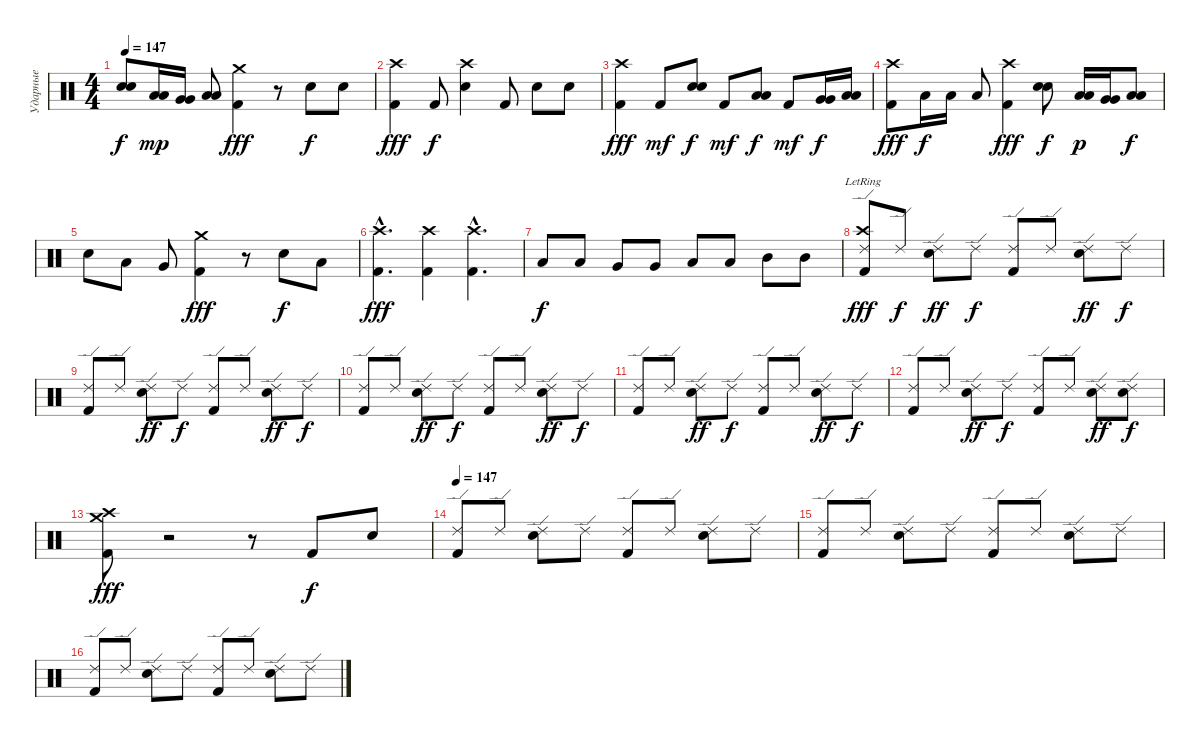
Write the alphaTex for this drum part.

\track ("Ударные" "Ударные") {instrument percussion}
\staff {score}
\articulation defaults
\ts (4 4)
\tempo 147
\clef neutral
\ks c
("Snare (hit) 2" "Snare (hit) 2").8{dy f} ("Low Floor Tom (hit)" "Low Floor Tom (hit)").16{dy mp} ("Very Low Tom (hit)" "Very Low Tom (hit)").16 ("Low Tom (hit)" "Low Tom (hit)").8 ("Crash medium (hit)" "Kick (hit) 2").4{dy fff} r.8 "Snare (hit) 2".8{dy f} "Snare (hit) 2".8 |
("Crash high (hit)" "Kick (hit) 2").4{dy fff} "Kick (hit) 2".8{dy f} ("Snare (hit) 2" "Crash high (hit)").4 "Kick (hit) 2".8 "Snare (hit) 2".8 "Snare (hit) 2".8 |
("Crash high (hit)" "Kick (hit) 2").4{dy fff} "Kick (hit) 2".8{dy mf} ("Snare (hit) 2" "Snare (hit) 2").8{dy f} "Kick (hit) 2".8{dy mf} ("Low Floor Tom (hit)" "Low Floor Tom (hit)").8{dy f} "Kick (hit) 2".8{dy mf} ("Very Low Tom (hit)" "Very Low Tom (hit)").16{dy f} ("Low Tom (hit)" "Low Tom (hit)").16 |
("Crash high (hit)" "Kick (hit) 2").8{dy fff} "Low Tom (hit)".16{dy f} "Low Tom (hit)".16 "Low Tom (hit)".8 ("Crash high (hit)" "Kick (hit) 2").4{dy fff} ("Snare (hit) 2" "Snare (hit) 2").8{dy f} ("Low Floor Tom (hit)" "Low Floor Tom (hit)").16{dy p} ("Very Low Tom (hit)" "Very Low Tom (hit)").16 ("Low Tom (hit)" "Low Tom (hit)").8{dy f} |
"Snare (hit) 2".8 "Low Floor Tom (hit)".8 "Very Low Tom (hit)".8 ("Crash medium (hit)" "Kick (hit) 2").4{dy fff} r.8 "Snare (hit) 2".8{dy f} "Low Floor Tom (hit)".8 |
("Crash high (hit)"{hac} "Kick (hit) 2"{hac}).4{d dy fff} ("Kick (hit) 2" "Crash high (hit)").4 ("Crash high (hit)"{hac} "Kick (hit) 2"{hac}).4{d} |
"Low Floor Tom (hit)".8{dy f} "Low Floor Tom (hit)".8 "Very Low Tom (hit)".8 "Very Low Tom (hit)".8 "Low Tom (hit)".8 "Low Tom (hit)".8 "Mid Tom (hit)".8 "Mid Tom (hit)".8 |
("Ride (edge) 2" "Kick (hit) 2" "Crash high (hit)"{lr}).8{dy fff} "Ride (edge) 2".8{dy f} ("Ride (edge) 2" "Snare (hit) 2").8{dy ff} "Ride (edge) 2".8{dy f} ("Ride (edge) 2" "Kick (hit) 2").8 "Ride (edge) 2".8 ("Ride (edge) 2" "Snare (hit) 2").8{dy ff} "Ride (edge) 2".8{dy f} |
("Ride (edge) 2" "Kick (hit) 2").8 "Ride (edge) 2".8 ("Ride (edge) 2" "Snare (hit) 2").8{dy ff} "Ride (edge) 2".8{dy f} ("Ride (edge) 2" "Kick (hit) 2").8 "Ride (edge) 2".8 ("Ride (edge) 2" "Snare (hit) 2").8{dy ff} "Ride (edge) 2".8{dy f} |
("Ride (edge) 2" "Kick (hit) 2").8 "Ride (edge) 2".8 ("Ride (edge) 2" "Snare (hit) 2").8{dy ff} "Ride (edge) 2".8{dy f} ("Ride (edge) 2" "Kick (hit) 2").8 "Ride (edge) 2".8 ("Ride (edge) 2" "Snare (hit) 2").8{dy ff} "Ride (edge) 2".8{dy f} |
("Ride (edge) 2" "Kick (hit) 2").8 "Ride (edge) 2".8 ("Ride (edge) 2" "Snare (hit) 2").8{dy ff} "Ride (edge) 2".8{dy f} ("Ride (edge) 2" "Kick (hit) 2").8 "Ride (edge) 2".8 ("Ride (edge) 2" "Snare (hit) 2").8{dy ff} "Ride (edge) 2".8{dy f} |
("Ride (edge) 2" "Kick (hit) 2").8 "Ride (edge) 2".8 ("Ride (edge) 2" "Snare (hit) 2").8{dy ff} "Ride (edge) 2".8{dy f} ("Ride (edge) 2" "Kick (hit) 2").8 "Ride (edge) 2".8 ("Ride (edge) 2" "Snare (hit) 2").8{dy ff} ("Ride (edge) 2" "Snare (hit) 2").8{dy f} |
("Crash high (hit)" "Kick (hit) 2" "Crash medium (hit)").8{dy fff} r.2 r.8 "Kick (hit) 2".8{dy f} "Snare (hit) 2".8 |
\tempo 147
("Ride (edge) 2" "Kick (hit) 2").8 "Ride (edge) 2".8 ("Ride (edge) 2" "Snare (hit) 2").8 "Ride (edge) 2".8 ("Ride (edge) 2" "Kick (hit) 2").8 "Ride (edge) 2".8 ("Ride (edge) 2" "Snare (hit) 2").8 "Ride (edge) 2".8 |
("Ride (edge) 2" "Kick (hit) 2").8 "Ride (edge) 2".8 ("Ride (edge) 2" "Snare (hit) 2").8 "Ride (edge) 2".8 ("Ride (edge) 2" "Kick (hit) 2").8 "Ride (edge) 2".8 ("Ride (edge) 2" "Snare (hit) 2").8 "Ride (edge) 2".8 |
("Ride (edge) 2" "Kick (hit) 2").8 "Ride (edge) 2".8 ("Ride (edge) 2" "Snare (hit) 2").8 "Ride (edge) 2".8 ("Ride (edge) 2" "Kick (hit) 2").8 "Ride (edge) 2".8 ("Ride (edge) 2" "Snare (hit) 2").8 "Ride (edge) 2".8
